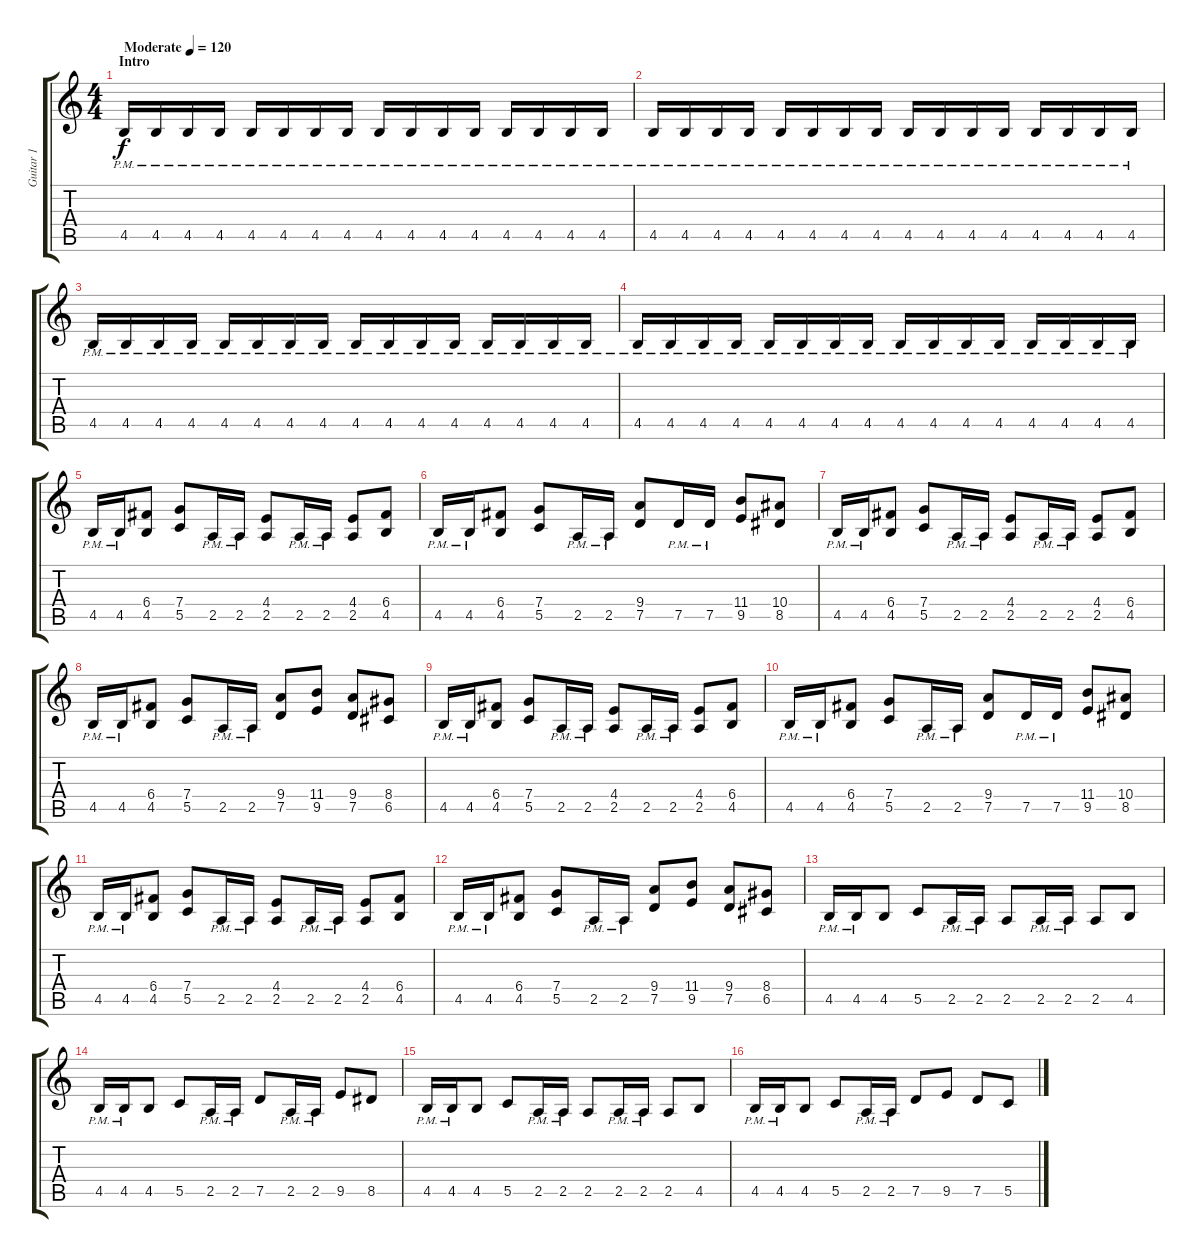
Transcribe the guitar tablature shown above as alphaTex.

\track ("Guitar 1" "Guitar 1") {instrument distortionguitar}
\staff {score tabs}
\tuning (D4 A3 F3 C3 G2 D2) {hide}
\ts (4 4)
\section ("" "Intro")
\tempo (120 "Moderate")
\clef g2
\ks c
4.5{pm}.16{dy f instrument distortionguitar} 4.5{pm}.16 4.5{pm}.16 4.5{pm}.16 4.5{pm}.16 4.5{pm}.16 4.5{pm}.16 4.5{pm}.16 4.5{pm}.16 4.5{pm}.16 4.5{pm}.16 4.5{pm}.16 4.5{pm}.16 4.5{pm}.16 4.5{pm}.16 4.5{pm}.16 |
4.5{pm}.16 4.5{pm}.16 4.5{pm}.16 4.5{pm}.16 4.5{pm}.16 4.5{pm}.16 4.5{pm}.16 4.5{pm}.16 4.5{pm}.16 4.5{pm}.16 4.5{pm}.16 4.5{pm}.16 4.5{pm}.16 4.5{pm}.16 4.5{pm}.16 4.5{pm}.16 |
4.5{pm}.16 4.5{pm}.16 4.5{pm}.16 4.5{pm}.16 4.5{pm}.16 4.5{pm}.16 4.5{pm}.16 4.5{pm}.16 4.5{pm}.16 4.5{pm}.16 4.5{pm}.16 4.5{pm}.16 4.5{pm}.16 4.5{pm}.16 4.5{pm}.16 4.5{pm}.16 |
4.5{pm}.16 4.5{pm}.16 4.5{pm}.16 4.5{pm}.16 4.5{pm}.16 4.5{pm}.16 4.5{pm}.16 4.5{pm}.16 4.5{pm}.16 4.5{pm}.16 4.5{pm}.16 4.5{pm}.16 4.5{pm}.16 4.5{pm}.16 4.5{pm}.16 4.5{pm}.16 |
4.5{pm}.16 4.5{pm}.16 (6.4 4.5).8 (7.4 5.5).8 2.5{pm}.16 2.5{pm}.16 (4.4 2.5).8 2.5{pm}.16 2.5{pm}.16 (4.4 2.5).8 (6.4 4.5).8 |
4.5{pm}.16 4.5{pm}.16 (6.4 4.5).8 (7.4 5.5).8 2.5{pm}.16 2.5{pm}.16 (9.4 7.5).8 7.5{pm}.16 7.5{pm}.16 (11.4 9.5).8 (10.4 8.5).8 |
4.5{pm}.16 4.5{pm}.16 (6.4 4.5).8 (7.4 5.5).8 2.5{pm}.16 2.5{pm}.16 (4.4 2.5).8 2.5{pm}.16 2.5{pm}.16 (4.4 2.5).8 (6.4 4.5).8 |
4.5{pm}.16 4.5{pm}.16 (6.4 4.5).8 (7.4 5.5).8 2.5{pm}.16 2.5{pm}.16 (9.4 7.5).8 (11.4 9.5).8 (9.4 7.5).8 (8.4 6.5).8 |
4.5{pm}.16 4.5{pm}.16 (6.4 4.5).8 (7.4 5.5).8 2.5{pm}.16 2.5{pm}.16 (4.4 2.5).8 2.5{pm}.16 2.5{pm}.16 (4.4 2.5).8 (6.4 4.5).8 |
4.5{pm}.16 4.5{pm}.16 (6.4 4.5).8 (7.4 5.5).8 2.5{pm}.16 2.5{pm}.16 (9.4 7.5).8 7.5{pm}.16 7.5{pm}.16 (11.4 9.5).8 (10.4 8.5).8 |
4.5{pm}.16 4.5{pm}.16 (6.4 4.5).8 (7.4 5.5).8 2.5{pm}.16 2.5{pm}.16 (4.4 2.5).8 2.5{pm}.16 2.5{pm}.16 (4.4 2.5).8 (6.4 4.5).8 |
4.5{pm}.16 4.5{pm}.16 (6.4 4.5).8 (7.4 5.5).8 2.5{pm}.16 2.5{pm}.16 (9.4 7.5).8 (11.4 9.5).8 (9.4 7.5).8 (8.4 6.5).8 |
4.5{pm}.16 4.5{pm}.16 4.5.8 5.5.8 2.5{pm}.16 2.5{pm}.16 2.5.8 2.5{pm}.16 2.5{pm}.16 2.5.8 4.5.8 |
4.5{pm}.16 4.5{pm}.16 4.5.8 5.5.8 2.5{pm}.16 2.5{pm}.16 7.5.8 2.5{pm}.16 2.5{pm}.16 9.5.8 8.5.8 |
4.5{pm}.16 4.5{pm}.16 4.5.8 5.5.8 2.5{pm}.16 2.5{pm}.16 2.5.8 2.5{pm}.16 2.5{pm}.16 2.5.8 4.5.8 |
4.5{pm}.16 4.5{pm}.16 4.5.8 5.5.8 2.5{pm}.16 2.5{pm}.16 7.5.8 9.5.8 7.5.8 5.5.8
